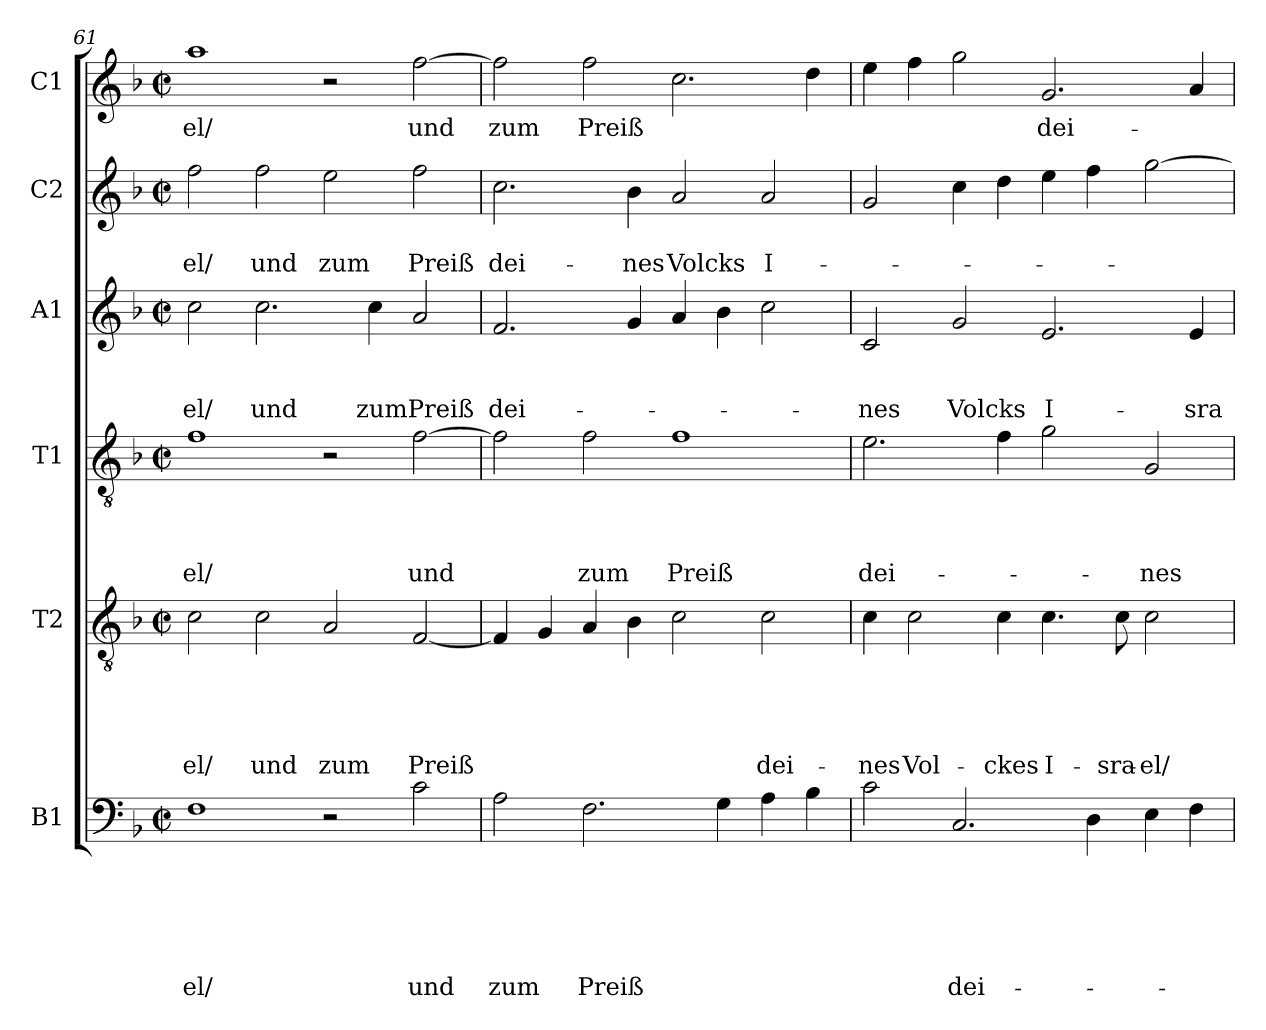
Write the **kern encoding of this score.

**kern	**text	**text	**text	**text	**text	**text	**kern	**text	**text	**text	**text	**text	**kern	**text	**text	**text	**text	**kern	**text	**text	**text	**kern	**text	**text	**kern	**text
*part6	*part6	*part6	*part6	*part6	*part6	*part6	*part5	*part5	*part5	*part5	*part5	*part5	*part4	*part4	*part4	*part4	*part4	*part3	*part3	*part3	*part3	*part2	*part2	*part2	*part1	*part1
*staff6	*staff6	*staff6	*staff6	*staff6	*staff6	*staff6	*staff5	*staff5	*staff5	*staff5	*staff5	*staff5	*staff4	*staff4	*staff4	*staff4	*staff4	*staff3	*staff3	*staff3	*staff3	*staff2	*staff2	*staff2	*staff1	*staff1
*I"B1	*	*	*	*	*	*	*I"T2	*	*	*	*	*	*I"T1	*	*	*	*	*I"A1	*	*	*	*I"C2	*	*	*I"C1	*
*clefF4	*	*	*	*	*	*	*clefGv2	*	*	*	*	*	*clefGv2	*	*	*	*	*clefG2	*	*	*	*clefG2	*	*	*clefG2	*
*k[b-]	*	*	*	*	*	*	*k[b-]	*	*	*	*	*	*k[b-]	*	*	*	*	*k[b-]	*	*	*	*k[b-]	*	*	*k[b-]	*
*F:	*	*	*	*	*	*	*F:	*	*	*	*	*	*F:	*	*	*	*	*F:	*	*	*	*F:	*	*	*F:	*
*M2/2	*	*	*	*	*	*	*M2/2	*	*	*	*	*	*M2/2	*	*	*	*	*M2/2	*	*	*	*M2/2	*	*	*M2/2	*
*met(c|)	*	*	*	*	*	*	*met(c|)	*	*	*	*	*	*met(c|)	*	*	*	*	*met(c|)	*	*	*	*met(c|)	*	*	*met(c|)	*
=61	=61	=61	=61	=61	=61	=61	=61	=61	=61	=61	=61	=61	=61	=61	=61	=61	=61	=61	=61	=61	=61	=61	=61	=61	=61	=61
!	!	!	!	!	!	!LO:LY:b	!	!	!	!	!	!LO:LY:b	!	!	!	!	!LO:LY:b	!	!	!	!LO:LY:b	!	!	!LO:LY:b	!	!LO:LY:b
1F	.	.	.	.	.	-el/	2c\	.	.	.	.	-el/	1f	.	.	.	-el/	2cc\	.	.	-el/	2ff\	.	-el/	1aa	-el/
!	!	!	!	!	!	!	!	!	!	!	!	!LO:LY:b	!	!	!	!	!	!	!	!	!LO:LY:b	!	!	!LO:LY:b	!	!
.	.	.	.	.	.	.	2c\	.	.	.	.	und	.	.	.	.	.	2.cc\	.	.	und	2ff\	.	und	.	.
!	!	!	!	!	!	!	!	!	!	!	!	!LO:LY:b	!	!	!	!	!	!	!	!	!	!	!	!LO:LY:b	!	!
2r	.	.	.	.	.	.	2A/	.	.	.	.	zum	2r	.	.	.	.	.	.	.	.	2ee\	.	zum	2r	.
!	!	!	!	!	!	!	!	!	!	!	!	!	!	!	!	!	!	!	!	!	!LO:LY:b	!	!	!	!	!
.	.	.	.	.	.	.	.	.	.	.	.	.	.	.	.	.	.	4cc\	.	.	zum	.	.	.	.	.
!	!	!	!	!	!	!LO:LY:b	!	!	!	!	!	!LO:LY:b	!	!	!	!	!LO:LY:b	!	!	!	!LO:LY:b	!	!	!LO:LY:b	!	!LO:LY:b
2c\	.	.	.	.	.	und	[2F/	.	.	.	.	Preiß	[2f\	.	.	.	und	2a/	.	.	Preiß	2ff\	.	Preiß	[2ff\	und
=62	=62	=62	=62	=62	=62	=62	=62	=62	=62	=62	=62	=62	=62	=62	=62	=62	=62	=62	=62	=62	=62	=62	=62	=62	=62	=62
!	!	!	!	!	!	!LO:LY:b	!	!	!	!	!	!	!	!	!	!	!	!	!	!	!LO:LY:b	!	!	!LO:LY:b	!	!LO:LY:b
2A\	.	.	.	.	.	zum	4F/]	.	.	.	.	.	2f\]	.	.	.	.	2.f/	.	.	dei-	2.cc\	.	dei-	2ff\]	zum
.	.	.	.	.	.	.	4G/	.	.	.	.	.	.	.	.	.	.	.	.	.	.	.	.	.	.	.
!	!	!	!	!	!	!LO:LY:b	!	!	!	!	!	!	!	!	!	!	!LO:LY:b	!	!	!	!	!	!	!	!	!LO:LY:b
2.F\	.	.	.	.	.	Preiß	4A/	.	.	.	.	.	2f\	.	.	.	zum	.	.	.	.	.	.	.	2ff\	Preiß
!	!	!	!	!	!	!	!	!	!	!	!	!	!	!	!	!	!	!	!	!	!	!	!	!LO:LY:b	!	!
.	.	.	.	.	.	.	4B-\	.	.	.	.	.	.	.	.	.	.	4g/	.	.	.	4b-\	.	-nes	.	.
!	!	!	!	!	!	!	!	!	!	!	!	!	!	!	!	!	!LO:LY:b	!	!	!	!	!	!	!LO:LY:b	!	!
.	.	.	.	.	.	.	2c\	.	.	.	.	.	1f	.	.	.	Preiß	4a/	.	.	.	2a/	.	Volcks	2.cc\	.
4G\	.	.	.	.	.	.	.	.	.	.	.	.	.	.	.	.	.	4b-\	.	.	.	.	.	.	.	.
!	!	!	!	!	!	!	!	!	!	!	!	!LO:LY:b	!	!	!	!	!	!	!	!	!	!	!	!LO:LY:b	!	!
4A\	.	.	.	.	.	.	2c\	.	.	.	.	dei-	.	.	.	.	.	2cc\	.	.	.	2a/	.	I-	.	.
4B-\	.	.	.	.	.	.	.	.	.	.	.	.	.	.	.	.	.	.	.	.	.	.	.	.	4dd\	.
!!LO:LB:g=z
=63	=63	=63	=63	=63	=63	=63	=63	=63	=63	=63	=63	=63	=63	=63	=63	=63	=63	=63	=63	=63	=63	=63	=63	=63	=63	=63
!	!	!	!	!	!	!	!	!	!	!	!	!LO:LY:b	!	!	!	!	!LO:LY:b	!	!	!	!LO:LY:b	!	!	!	!	!
2c\	.	.	.	.	.	.	4c\	.	.	.	.	-nes	2.e\	.	.	.	dei-	2c/	.	.	-nes	2g/	.	.	4ee\	.
!	!	!	!	!	!	!	!	!	!	!	!	!LO:LY:b	!	!	!	!	!	!	!	!	!	!	!	!	!	!
.	.	.	.	.	.	.	2c\	.	.	.	.	Vol-	.	.	.	.	.	.	.	.	.	.	.	.	4ff\	.
!	!	!	!	!	!	!LO:LY:b	!	!	!	!	!	!	!	!	!	!	!	!	!	!	!LO:LY:b	!	!	!	!	!
2.C/	.	.	.	.	.	dei-	.	.	.	.	.	.	.	.	.	.	.	2g/	.	.	Volcks	4cc\	.	.	2gg\	.
!	!	!	!	!	!	!	!	!	!	!	!	!LO:LY:b	!	!	!	!	!	!	!	!	!	!	!	!	!	!
.	.	.	.	.	.	.	4c\	.	.	.	.	-ckes	4f\	.	.	.	.	.	.	.	.	4dd\	.	.	.	.
!	!	!	!	!	!	!	!	!	!	!	!	!LO:LY:b	!	!	!	!	!	!	!	!	!LO:LY:b	!	!	!	!	!LO:LY:b
.	.	.	.	.	.	.	4.c\	.	.	.	.	I-	2g\	.	.	.	.	2.e/	.	.	I-	4ee\	.	.	2.g/	dei-
4D\	.	.	.	.	.	.	.	.	.	.	.	.	.	.	.	.	.	.	.	.	.	4ff\	.	.	.	.
!	!	!	!	!	!	!	!	!	!	!	!	!LO:LY:b	!	!	!	!	!	!	!	!	!	!	!	!	!	!
.	.	.	.	.	.	.	8c\	.	.	.	.	-sra-	.	.	.	.	.	.	.	.	.	.	.	.	.	.
!	!	!	!	!	!	!	!	!	!	!	!	!LO:LY:b	!	!	!	!	!LO:LY:b	!	!	!	!	!	!	!	!	!
4E\	.	.	.	.	.	.	2c\	.	.	.	.	-el/	2G/	.	.	.	-nes	.	.	.	.	[2gg\	.	.	.	.
!	!	!	!	!	!	!	!	!	!	!	!	!	!	!	!	!	!	!	!	!	!LO:LY:b	!	!	!	!	!
4F\	.	.	.	.	.	.	.	.	.	.	.	.	.	.	.	.	.	4e/	.	.	-sra-	.	.	.	4a/	.
=	=	=	=	=	=	=	=	=	=	=	=	=	=	=	=	=	=	=	=	=	=	=	=	=	=	=
*-	*-	*-	*-	*-	*-	*-	*-	*-	*-	*-	*-	*-	*-	*-	*-	*-	*-	*-	*-	*-	*-	*-	*-	*-	*-	*-
